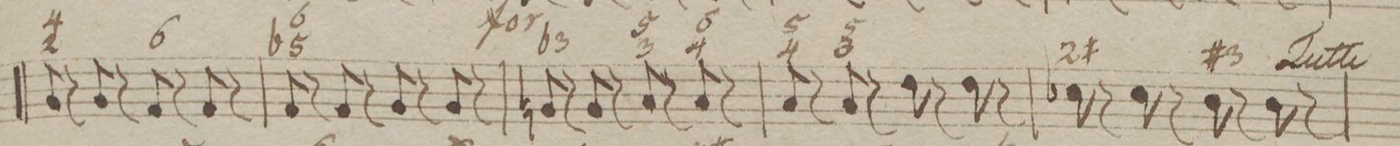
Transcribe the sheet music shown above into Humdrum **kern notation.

**kern	**fba	**dynam
*I"Organ.	*	*
*clefF4	*	*
*k[b-]	*	*
*met(c)	*	*
*M4/4	*	*
8BB-/	4 2	.
8r	.	.
8BB-/	.	.
8r	.	.
8AA/	6	.
8r	.	.
8AA/	.	.
8r	.	.
=9	=9	=9
8AA/	6 5-	.
8r	.	.
8AA/	.	.
8r	.	.
8BB-/	.	.
8r	.	.
8BB-/	.	.
8r	.	.
=10	=10	=10
8BBn/	3-	.
8r	.	.
8BB/	.	.
8r	.	.
8C/	5 3	.
8r	.	.
8C/	6 4	.
8r	.	.
=11	=11	=11
8C/	5 4	.
8r	.	.
8C/	5 3	.
8r	.	.
8F\	.	.
8r	.	.
8F\	.	p
8r	.	.
=12	=12	=12
8E-X\	2#	.
8r	.	.
8E-\	.	.
8r	.	.
8D\	3#	.
8r	.	.
8D\	.	.
8r	.	.
=-	=-	=-
1ryy	.	.
=13	=13	=13
*-	*-	*-
